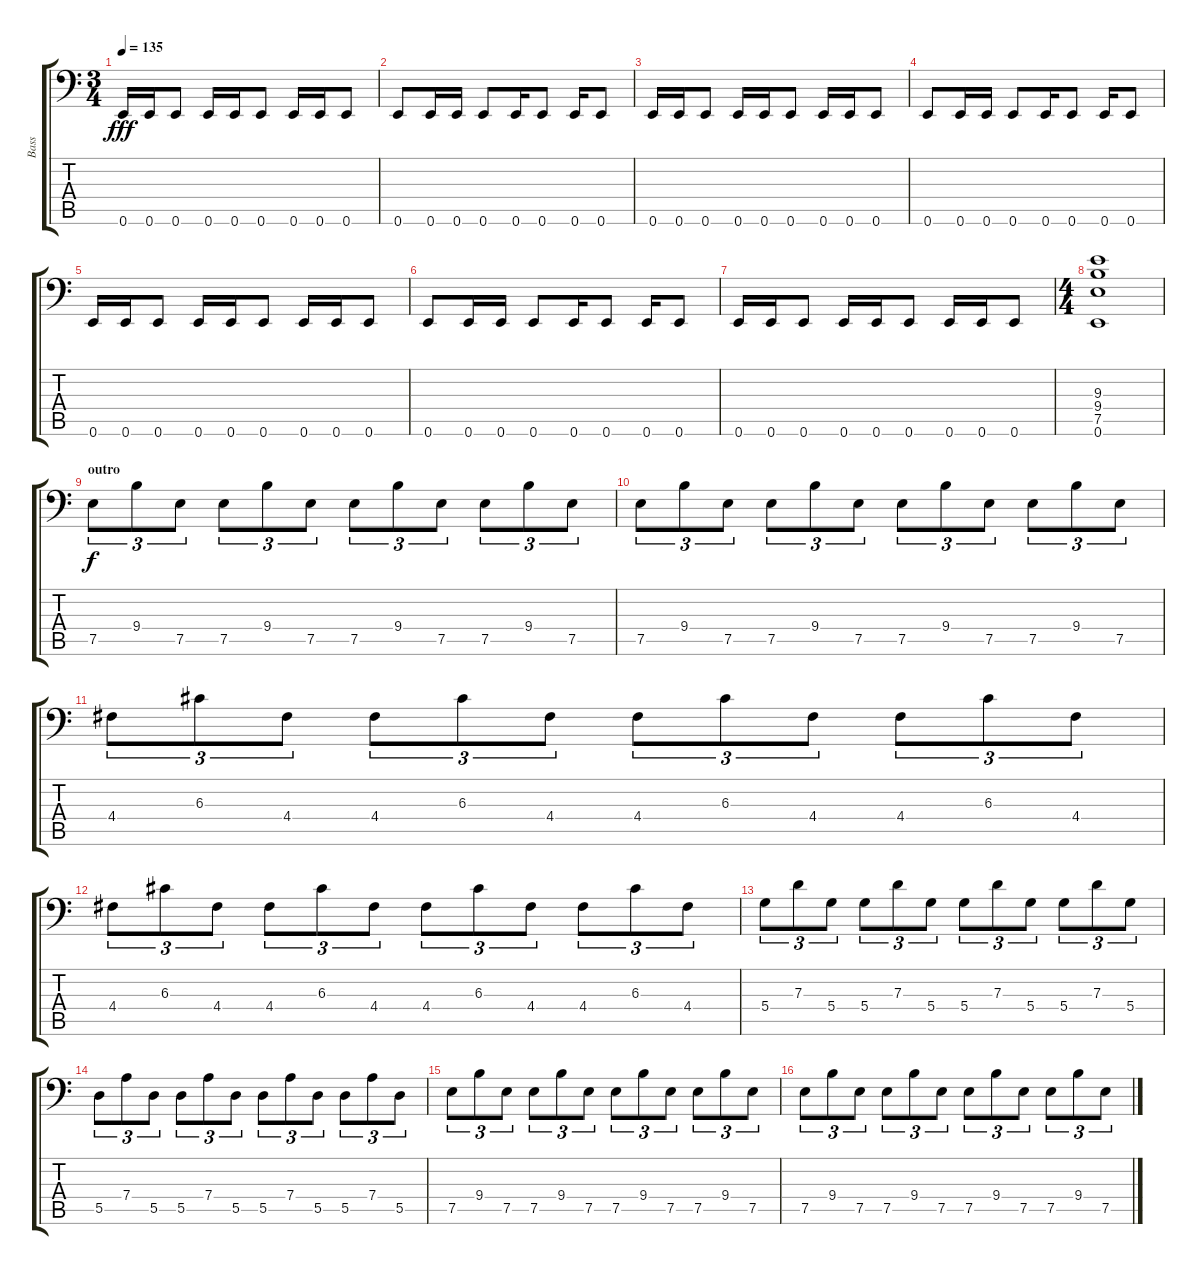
\track ("Bass" "Bass") {instrument electricbassfinger}
\staff {score tabs}
\tuning (E3 B2 G2 D2 A1 E1) {hide}
\ts (3 4)
\tempo 135
\clef f4
\ks c
0.6.16{dy fff} 0.6.16 0.6.8 0.6.16 0.6.16 0.6.8 0.6.16 0.6.16 0.6.8 |
0.6.8 0.6.16 0.6.16 0.6.8 0.6.16 0.6.8 0.6.16 0.6.8 |
0.6.16 0.6.16 0.6.8 0.6.16 0.6.16 0.6.8 0.6.16 0.6.16 0.6.8 |
0.6.8 0.6.16 0.6.16 0.6.8 0.6.16 0.6.8 0.6.16 0.6.8 |
0.6.16 0.6.16 0.6.8 0.6.16 0.6.16 0.6.8 0.6.16 0.6.16 0.6.8 |
0.6.8 0.6.16 0.6.16 0.6.8 0.6.16 0.6.8 0.6.16 0.6.8 |
0.6.16 0.6.16 0.6.8 0.6.16 0.6.16 0.6.8 0.6.16 0.6.16 0.6.8 |
\ts (4 4)
(9.3 9.4 7.5 0.6).1 |
\section ("" "outro")
7.5.8{tu (3 2) dy f} 9.4.8{tu (3 2)} 7.5.8{tu (3 2)} 7.5.8{tu (3 2)} 9.4.8{tu (3 2)} 7.5.8{tu (3 2)} 7.5.8{tu (3 2)} 9.4.8{tu (3 2)} 7.5.8{tu (3 2)} 7.5.8{tu (3 2)} 9.4.8{tu (3 2)} 7.5.8{tu (3 2)} |
7.5.8{tu (3 2)} 9.4.8{tu (3 2)} 7.5.8{tu (3 2)} 7.5.8{tu (3 2)} 9.4.8{tu (3 2)} 7.5.8{tu (3 2)} 7.5.8{tu (3 2)} 9.4.8{tu (3 2)} 7.5.8{tu (3 2)} 7.5.8{tu (3 2)} 9.4.8{tu (3 2)} 7.5.8{tu (3 2)} |
4.4.8{tu (3 2)} 6.3.8{tu (3 2)} 4.4.8{tu (3 2)} 4.4.8{tu (3 2)} 6.3.8{tu (3 2)} 4.4.8{tu (3 2)} 4.4.8{tu (3 2)} 6.3.8{tu (3 2)} 4.4.8{tu (3 2)} 4.4.8{tu (3 2)} 6.3.8{tu (3 2)} 4.4.8{tu (3 2)} |
4.4.8{tu (3 2)} 6.3.8{tu (3 2)} 4.4.8{tu (3 2)} 4.4.8{tu (3 2)} 6.3.8{tu (3 2)} 4.4.8{tu (3 2)} 4.4.8{tu (3 2)} 6.3.8{tu (3 2)} 4.4.8{tu (3 2)} 4.4.8{tu (3 2)} 6.3.8{tu (3 2)} 4.4.8{tu (3 2)} |
5.4.8{tu (3 2)} 7.3.8{tu (3 2)} 5.4.8{tu (3 2)} 5.4.8{tu (3 2)} 7.3.8{tu (3 2)} 5.4.8{tu (3 2)} 5.4.8{tu (3 2)} 7.3.8{tu (3 2)} 5.4.8{tu (3 2)} 5.4.8{tu (3 2)} 7.3.8{tu (3 2)} 5.4.8{tu (3 2)} |
5.5.8{tu (3 2)} 7.4.8{tu (3 2)} 5.5.8{tu (3 2)} 5.5.8{tu (3 2)} 7.4.8{tu (3 2)} 5.5.8{tu (3 2)} 5.5.8{tu (3 2)} 7.4.8{tu (3 2)} 5.5.8{tu (3 2)} 5.5.8{tu (3 2)} 7.4.8{tu (3 2)} 5.5.8{tu (3 2)} |
7.5.8{tu (3 2)} 9.4.8{tu (3 2)} 7.5.8{tu (3 2)} 7.5.8{tu (3 2)} 9.4.8{tu (3 2)} 7.5.8{tu (3 2)} 7.5.8{tu (3 2)} 9.4.8{tu (3 2)} 7.5.8{tu (3 2)} 7.5.8{tu (3 2)} 9.4.8{tu (3 2)} 7.5.8{tu (3 2)} |
7.5.8{tu (3 2)} 9.4.8{tu (3 2)} 7.5.8{tu (3 2)} 7.5.8{tu (3 2)} 9.4.8{tu (3 2)} 7.5.8{tu (3 2)} 7.5.8{tu (3 2)} 9.4.8{tu (3 2)} 7.5.8{tu (3 2)} 7.5.8{tu (3 2)} 9.4.8{tu (3 2)} 7.5.8{tu (3 2)}
